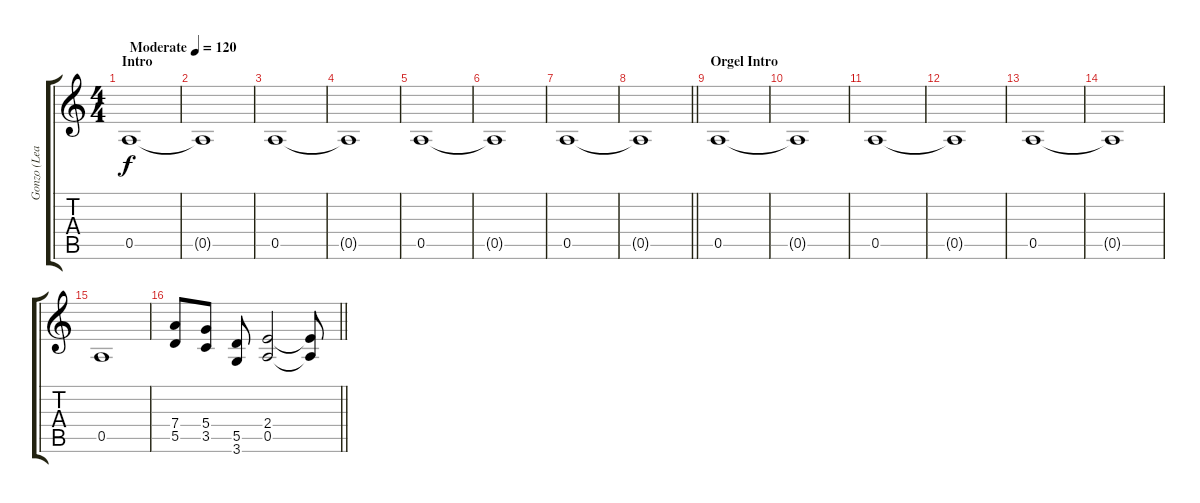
\track ("Gonzo (Lead)" "Gonzo (Lea") {instrument overdrivenguitar}
\staff {score tabs}
\tuning (E4 B3 G3 D3 A2 E2) {hide}
\ts (4 4)
\section ("" "Intro")
\tempo (120 "Moderate")
\clef g2
\ks c
0.5.1{dy f instrument overdrivenguitar} |
0.5{t}.1 |
0.5.1 |
0.5{t}.1 |
0.5.1 |
0.5{t}.1 |
0.5.1 |
\barLineRight lightlight
0.5{t}.1 |
\section ("" "Orgel Intro")
0.5.1 |
0.5{t}.1 |
0.5.1 |
0.5{t}.1 |
0.5.1 |
0.5{t}.1 |
0.5.1 |
\barLineRight lightlight
(7.4 5.5).8 (5.4 3.5).8 (5.5 3.6).8 (2.4 0.5).2 (2.4{t} 0.5{t}).8
